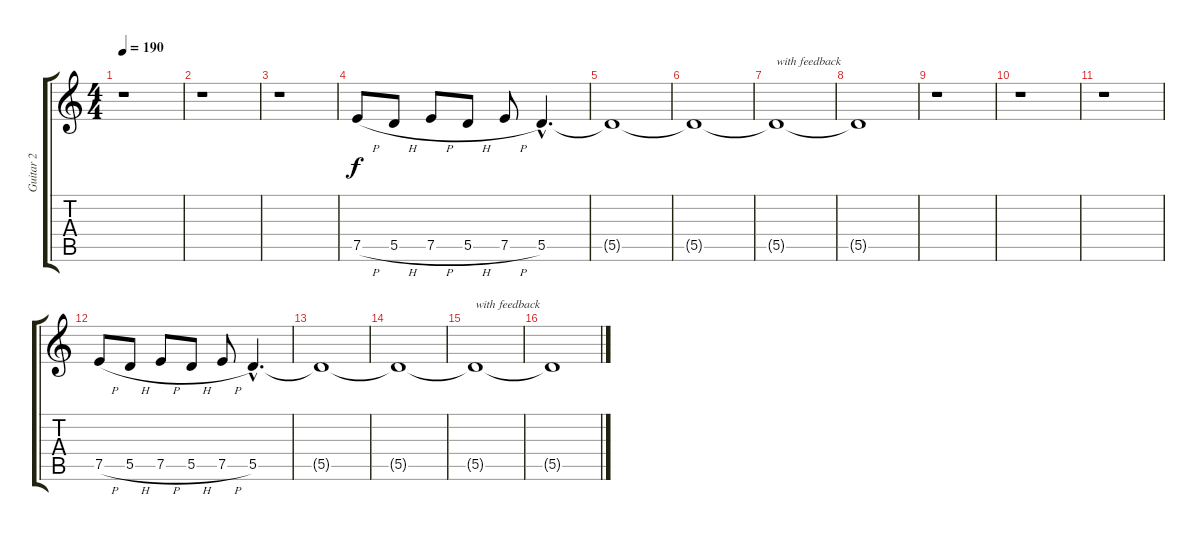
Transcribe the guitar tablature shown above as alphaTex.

\track ("Guitar 2" "Guitar 2") {instrument overdrivenguitar}
\staff {score tabs}
\tuning (E4 B3 G3 D3 A2 B1) {hide}
\ts (4 4)
\tempo 190
\clef g2
\ks c
r.1{dy f} |
r.1 |
r.1 |
7.5{h}.8 5.5{h}.8 7.5{h}.8 5.5{h}.8 7.5{h}.8 5.5{hac}.4{d} |
5.5{t}.1 |
5.5{t}.1 |
5.5{t}.1{txt "with feedback"} |
5.5{t}.1 |
r.1 |
r.1 |
r.1 |
7.5{h}.8 5.5{h}.8 7.5{h}.8 5.5{h}.8 7.5{h}.8 5.5{hac}.4{d} |
5.5{t}.1 |
5.5{t}.1 |
5.5{t}.1{txt "with feedback"} |
5.5{t}.1
